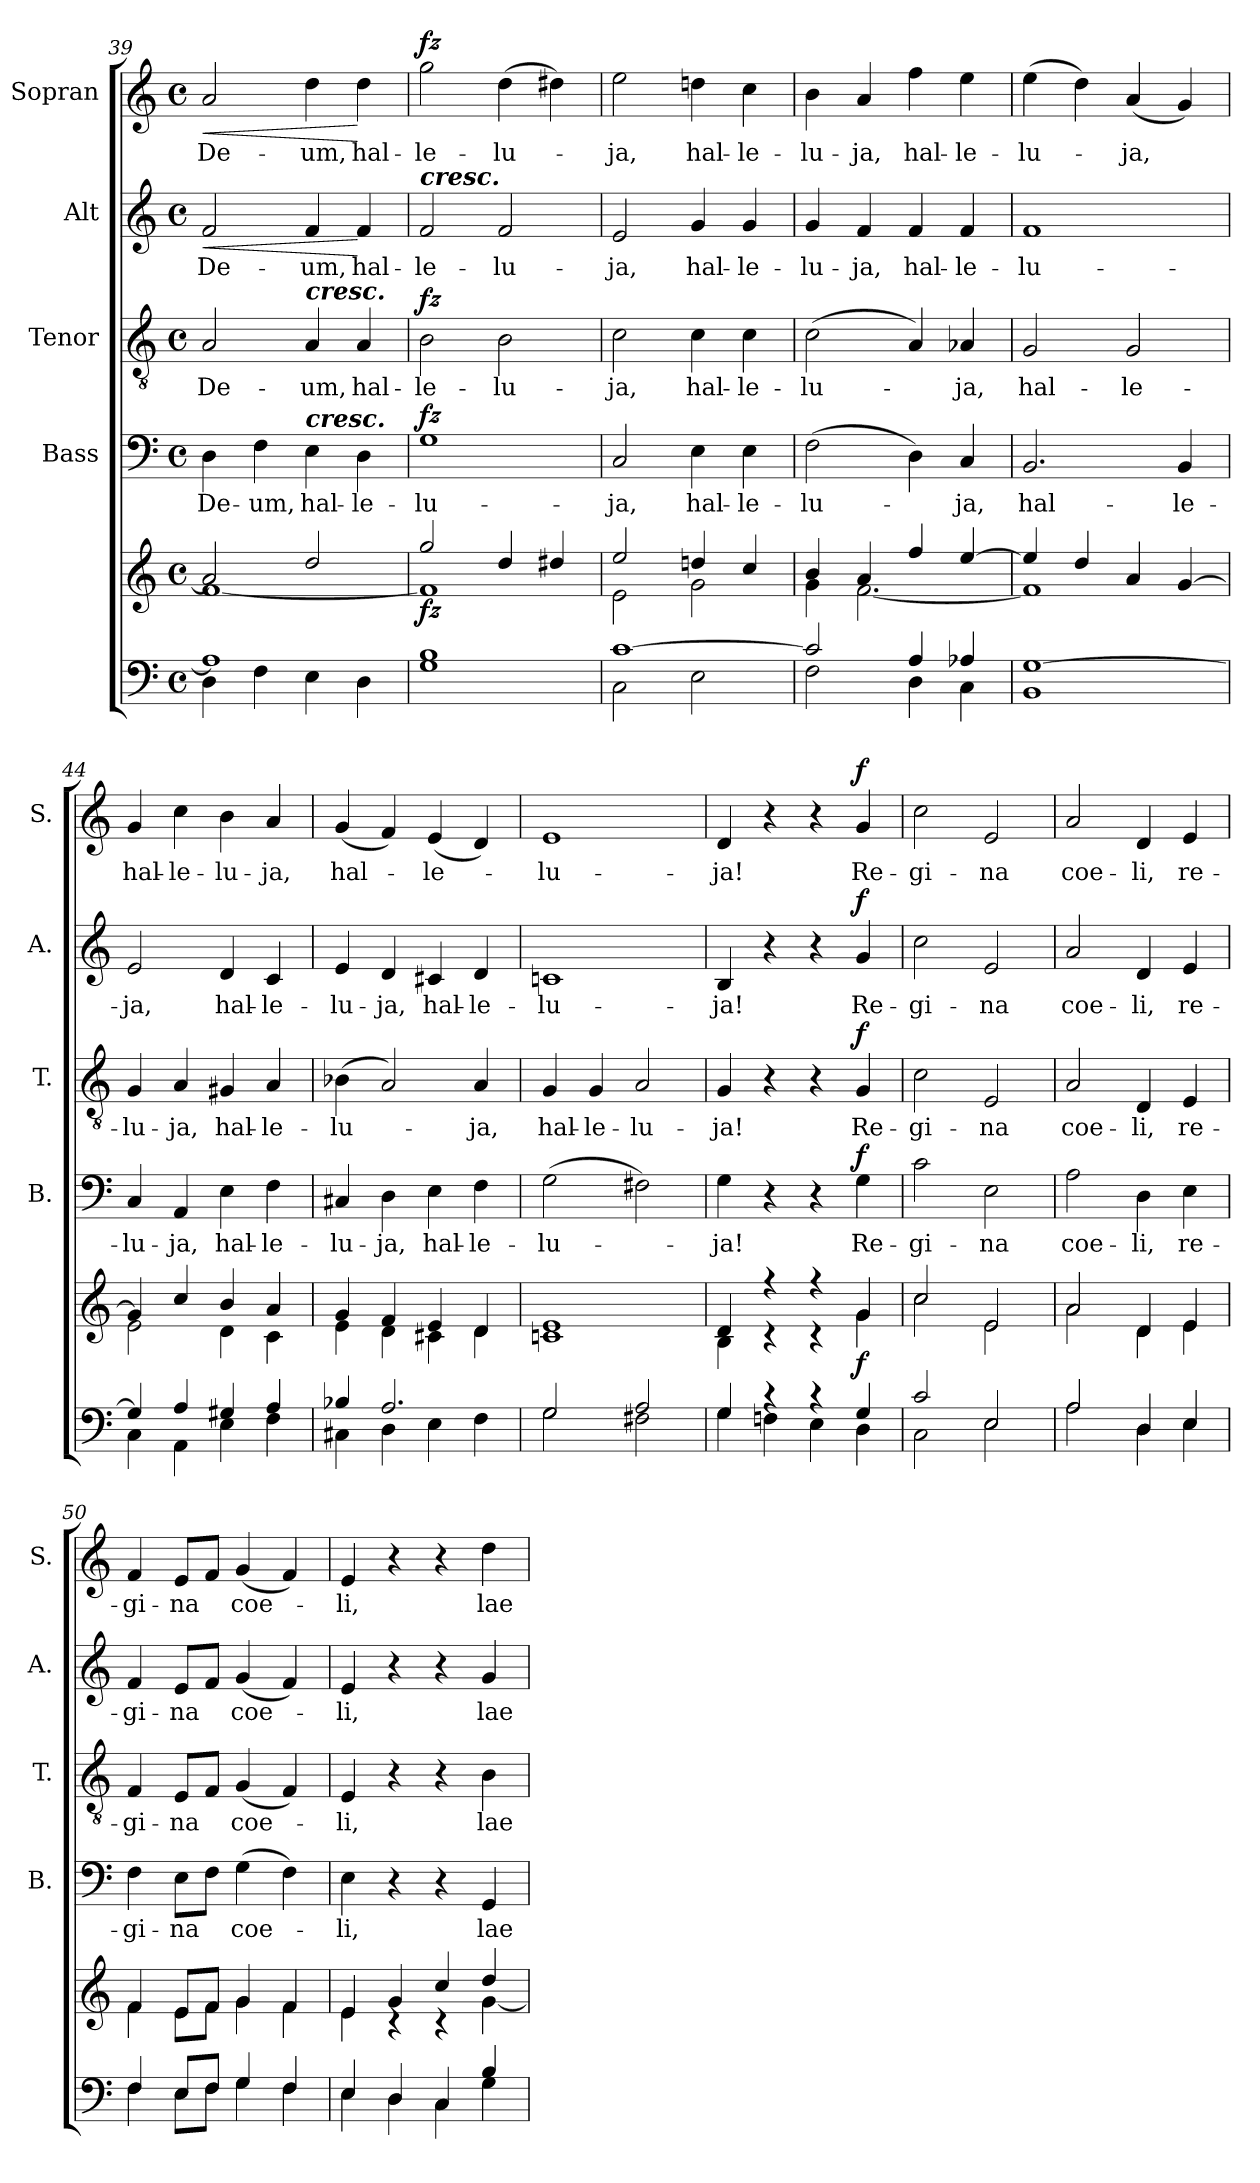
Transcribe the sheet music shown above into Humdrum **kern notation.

**kern	**kern	**dynam	**kern	**text	**dynam	**kern	**text	**dynam	**kern	**text	**dynam	**kern	**text	**dynam
*part5	*part5	*part5	*part4	*part4	*part4	*part3	*part3	*part3	*part2	*part2	*part2	*part1	*part1	*part1
*staff6	*staff5	*staff5/6	*staff4	*staff4	*staff4	*staff3	*staff3	*staff3	*staff2	*staff2	*staff2	*staff1	*staff1	*staff1
*	*	*	*I"Bass	*	*	*I"Tenor	*	*	*I"Alt	*	*	*I"Sopran	*	*
*	*	*	*I'B.	*	*	*I'T.	*	*	*I'A.	*	*	*I'S.	*	*
*clefF4	*clefG2	*	*clefF4	*	*	*clefGv2	*	*	*clefG2	*	*	*clefG2	*	*
*k[]	*k[]	*	*k[]	*	*	*k[]	*	*	*k[]	*	*	*k[]	*	*
*C:	*C:	*	*C:	*	*	*C:	*	*	*C:	*	*	*C:	*	*
*M4/4	*M4/4	*	*M4/4	*	*	*M4/4	*	*	*M4/4	*	*	*M4/4	*	*
*met(c)	*met(c)	*	*met(c)	*	*	*met(c)	*	*	*met(c)	*	*	*met(c)	*	*
=39	=39	=39	=39	=39	=39	=39	=39	=39	=39	=39	=39	=39	=39	=39
*^	*^	*	*	*	*	*	*	*	*	*	*	*	*	*
!	!	!	!	!	!	!LO:LY:b	!	!	!LO:LY:b	!	!	!LO:LY:b	!LO:HP:b	!	!LO:LY:b	!LO:HP:b
1A]	4D\	2a/]	[<1f	.	4D\	De-	.	2A/	De-	.	2f/	De-	<	2a/	De-	<
!	!	!	!	!	!	!LO:LY:b	!	!	!	!	!	!	!	!	!	!
.	4F\	.	.	.	4F\	-um,	.	.	.	.	.	.	.	.	.	.
!	!	!	!	!	!	!	!	!LO:TX:a:Bi:t=cresc.	!	!	!	!	!	!	!	!
!	!	!	!	!	!LO:TX:a:Bi:t=cresc.	!	!	!	!	!	!	!	!	!	!	!
!	!	!	!	!	!	!LO:LY:b	!	!	!LO:LY:b	!	!	!LO:LY:b	!	!	!LO:LY:b	!
.	4E\	2dd/	.	.	4E\	hal-	.	4A/	-um,	.	4f/	-um,	.	4dd\	-um,	.
!	!	!	!	!	!	!LO:LY:b	!	!	!LO:LY:b	!	!	!LO:LY:b	!	!	!LO:LY:b	!
.	4D\	.	.	.	4D\	-le-	.	4A/	hal-	.	4f/	hal-	[	4dd\	hal-	[
=40	=40	=40	=40	=40	=40	=40	=40	=40	=40	=40	=40	=40	=40	=40	=40	=40
!	!	!	!	!	!	!	!	!	!	!	!LO:TX:a:Bi:t=cresc.	!	!	!	!	!
!	!	!	!	!LO:DY:b	!	!LO:LY:b	!LO:DY:a	!	!LO:LY:b	!LO:DY:a	!	!LO:LY:b	!	!	!LO:LY:b	!LO:DY:a
1B	1G	2gg/	1f]	fz	1G	-lu-	fz	2B\	-le-	fz	2f/	-le-	.	2gg\	-le-	fz
!	!	!	!	!	!	!	!	!	!LO:LY:b	!	!	!LO:LY:b	!	!	!LO:LY:b	!
.	.	4dd/	.	.	.	.	.	2B\	-lu-	.	2f/	-lu-	.	(>4dd\	-lu-	.
.	.	4dd#X/	.	.	.	.	.	.	.	.	.	.	.	4dd#X\)	.	.
=41	=41	=41	=41	=41	=41	=41	=41	=41	=41	=41	=41	=41	=41	=41	=41	=41
!	!	!	!	!	!	!LO:LY:b	!	!	!LO:LY:b	!	!	!LO:LY:b	!	!	!LO:LY:b	!
[>1c	2C\	2ee/	2e\	.	2C/	-ja,	.	2c\	-ja,	.	2e/	-ja,	.	2ee\	-ja,	.
!	!	!	!	!	!	!LO:LY:b	!	!	!LO:LY:b	!	!	!LO:LY:b	!	!	!LO:LY:b	!
.	2E\	4ddn/	2g\	.	4E\	hal-	.	4c\	hal-	.	4g/	hal-	.	4ddn\	hal-	.
!	!	!	!	!	!	!LO:LY:b	!	!	!LO:LY:b	!	!	!LO:LY:b	!	!	!LO:LY:b	!
.	.	4cc/	.	.	4E\	-le-	.	4c\	-le-	.	4g/	-le-	.	4cc\	-le-	.
=42	=42	=42	=42	=42	=42	=42	=42	=42	=42	=42	=42	=42	=42	=42	=42	=42
!	!	!	!	!	!	!LO:LY:b	!	!	!LO:LY:b	!	!	!LO:LY:b	!	!	!LO:LY:b	!
2c/]	2F\	4b/	4g\	.	(>2F\	-lu-	.	(>2c\	-lu-	.	4g/	-lu-	.	4b\	-lu-	.
!	!	!	!	!	!	!	!	!	!	!	!	!LO:LY:b	!	!	!LO:LY:b	!
.	.	4a/	[<2.f\	.	.	.	.	.	.	.	4f/	-ja,	.	4a/	-ja,	.
!	!	!	!	!	!	!	!	!	!	!	!	!LO:LY:b	!	!	!LO:LY:b	!
4A/	4D\	4ff/	.	.	4D\)	.	.	4A/)	.	.	4f/	hal-	.	4ff\	hal-	.
!	!	!	!	!	!	!LO:LY:b	!	!	!LO:LY:b	!	!	!LO:LY:b	!	!	!LO:LY:b	!
4A-X/	4C\	[>4ee/	.	.	4C/	-ja,	.	4A-X/	-ja,	.	4f/	-le-	.	4ee\	-le-	.
=43	=43	=43	=43	=43	=43	=43	=43	=43	=43	=43	=43	=43	=43	=43	=43	=43
!	!	!	!	!	!	!LO:LY:b	!	!	!LO:LY:b	!	!	!LO:LY:b	!	!	!LO:LY:b	!
[>1G	1BB	4ee/]	1f]	.	2.BB/	hal-	.	2G/	hal-	.	1f	-lu-	.	(>4ee\	-lu-	.
.	.	4dd/	.	.	.	.	.	.	.	.	.	.	.	4dd\)	.	.
!	!	!	!	!	!	!	!	!	!LO:LY:b	!	!	!	!	!	!LO:LY:b	!
.	.	4a/	.	.	.	.	.	2G/	-le-	.	.	.	.	(<4a/	-ja,	.
!	!	!	!	!	!	!LO:LY:b	!	!	!	!	!	!	!	!	!	!
.	.	[>4g/	.	.	4BB/	-le-	.	.	.	.	.	.	.	4g/)	.	.
=44	=44	=44	=44	=44	=44	=44	=44	=44	=44	=44	=44	=44	=44	=44	=44	=44
!	!	!	!	!	!	!LO:LY:b	!	!	!LO:LY:b	!	!	!LO:LY:b	!	!	!LO:LY:b	!
4G/]	4C\	4g/]	2e\	.	4C/	-lu-	.	4G/	-lu-	.	2e/	-ja,	.	4g/	hal-	.
!	!	!	!	!	!	!LO:LY:b	!	!	!LO:LY:b	!	!	!	!	!	!LO:LY:b	!
4A/	4AA\	4cc/	.	.	4AA/	-ja,	.	4A/	-ja,	.	.	.	.	4cc\	-le-	.
!	!	!	!	!	!	!LO:LY:b	!	!	!LO:LY:b	!	!	!LO:LY:b	!	!	!LO:LY:b	!
4G#X/	4E\	4b/	4d\	.	4E\	hal-	.	4G#X/	hal-	.	4d/	hal-	.	4b\	-lu-	.
!	!	!	!	!	!	!LO:LY:b	!	!	!LO:LY:b	!	!	!LO:LY:b	!	!	!LO:LY:b	!
4A/	4F\	4a/	4c\	.	4F\	-le-	.	4A/	-le-	.	4c/	-le-	.	4a/	-ja,	.
=45	=45	=45	=45	=45	=45	=45	=45	=45	=45	=45	=45	=45	=45	=45	=45	=45
!	!	!	!	!	!	!LO:LY:b	!	!	!LO:LY:b	!	!	!LO:LY:b	!	!	!LO:LY:b	!
4B-X/	4C#X\	4g/	4e\	.	4C#X/	-lu-	.	(>4B-X\	-lu-	.	4e/	-lu-	.	(<4g/	hal-	.
!	!	!	!	!	!	!LO:LY:b	!	!	!	!	!	!LO:LY:b	!	!	!	!
2.A/	4D\	4f/	4d\	.	4D\	-ja,	.	2A/)	.	.	4d/	-ja,	.	4f/)	.	.
!	!	!	!	!	!	!LO:LY:b	!	!	!	!	!	!LO:LY:b	!	!	!LO:LY:b	!
.	4E\	4e/	4c#X\	.	4E\	hal-	.	.	.	.	4c#X/	hal-	.	(<4e/	-le-	.
!	!	!	!	!	!	!LO:LY:b	!	!	!LO:LY:b	!	!	!LO:LY:b	!	!	!	!
.	4F\	4d/	4d\	.	4F\	-le-	.	4A/	-ja,	.	4d/	-le-	.	4d/)	.	.
!!LO:PB:g=z
=46	=46	=46	=46	=46	=46	=46	=46	=46	=46	=46	=46	=46	=46	=46	=46	=46
!	!	!	!	!	!	!LO:LY:b	!	!	!LO:LY:b	!	!	!LO:LY:b	!	!	!LO:LY:b	!
2G/	2G\	1e	1cn	.	(>2G\	-lu-	.	4G/	hal-	.	1cn	-lu-	.	1e	-lu-	.
!	!	!	!	!	!	!	!	!	!LO:LY:b	!	!	!	!	!	!	!
.	.	.	.	.	.	.	.	4G/	-le-	.	.	.	.	.	.	.
!	!	!	!	!	!	!	!	!	!LO:LY:b	!	!	!	!	!	!	!
2A/	2F#X\	.	.	.	2F#X\)	.	.	2A/	-lu-	.	.	.	.	.	.	.
=47	=47	=47	=47	=47	=47	=47	=47	=47	=47	=47	=47	=47	=47	=47	=47	=47
!	!	!	!	!	!	!LO:LY:b	!	!	!LO:LY:b	!	!	!LO:LY:b	!	!	!LO:LY:b	!
4G/	4G\	4d/	4B\	.	4G\	-ja!	.	4G/	-ja!	.	4B/	-ja!	.	4d/	-ja!	.
4rc	4Fn\	4r	4r	.	4r	.	.	4r	.	.	4r	.	.	4r	.	.
4rc	4E\	4r	4r	.	4r	.	.	4r	.	.	4r	.	.	4r	.	.
!	!	!	!	!LO:DY:b	!	!LO:LY:b	!LO:DY:a	!	!LO:LY:b	!LO:DY:a	!	!LO:LY:b	!LO:DY:a	!	!LO:LY:b	!LO:DY:a
4G/	4D\	4g/	4g\	f	4G\	Re-	f	4G/	Re-	f	4g/	Re-	f	4g/	Re-	f
=48	=48	=48	=48	=48	=48	=48	=48	=48	=48	=48	=48	=48	=48	=48	=48	=48
!	!	!	!	!	!	!LO:LY:b	!	!	!LO:LY:b	!	!	!LO:LY:b	!	!	!LO:LY:b	!
2c/	2C\	2cc/	2cc\	.	2c\	-gi-	.	2c\	-gi-	.	2cc\	-gi-	.	2cc\	-gi-	.
!	!	!	!	!	!	!LO:LY:b	!	!	!LO:LY:b	!	!	!LO:LY:b	!	!	!LO:LY:b	!
2E/	2E\	2e/	2e\	.	2E\	-na	.	2E/	-na	.	2e/	-na	.	2e/	-na	.
=49	=49	=49	=49	=49	=49	=49	=49	=49	=49	=49	=49	=49	=49	=49	=49	=49
!	!	!	!	!	!	!LO:LY:b	!	!	!LO:LY:b	!	!	!LO:LY:b	!	!	!LO:LY:b	!
2A/	2A\	2a/	2a\	.	2A\	coe-	.	2A/	coe-	.	2a/	coe-	.	2a/	coe-	.
!	!	!	!	!	!	!LO:LY:b	!	!	!LO:LY:b	!	!	!LO:LY:b	!	!	!LO:LY:b	!
4D/	4D\	4d/	4d\	.	4D\	-li,	.	4D/	-li,	.	4d/	-li,	.	4d/	-li,	.
!	!	!	!	!	!	!LO:LY:b	!	!	!LO:LY:b	!	!	!LO:LY:b	!	!	!LO:LY:b	!
4E/	4E\	4e/	4e\	.	4E\	re-	.	4E/	re-	.	4e/	re-	.	4e/	re-	.
=50	=50	=50	=50	=50	=50	=50	=50	=50	=50	=50	=50	=50	=50	=50	=50	=50
!	!	!	!	!	!	!LO:LY:b	!	!	!LO:LY:b	!	!	!LO:LY:b	!	!	!LO:LY:b	!
4F/	4F\	4f/	4f\	.	4F\	-gi-	.	4F/	-gi-	.	4f/	-gi-	.	4f/	-gi-	.
!	!	!	!	!	!	!LO:LY:b	!	!	!LO:LY:b	!	!	!LO:LY:b	!	!	!LO:LY:b	!
8E/L	8E\L	8e/L	8e\L	.	8E\L	-na	.	8E/L	-na	.	8e/L	-na	.	8e/L	-na	.
8F/J	8F\J	8f/J	8f\J	.	8F\J	.	.	8F/J	.	.	8f/J	.	.	8f/J	.	.
!	!	!	!	!	!	!LO:LY:b	!	!	!LO:LY:b	!	!	!LO:LY:b	!	!	!LO:LY:b	!
4G/	4G\	4g/	4g\	.	(>4G\	coe-	.	(<4G/	coe-	.	(<4g/	coe-	.	(<4g/	coe-	.
4F/	4F\	4f/	4f\	.	4F\)	.	.	4F/)	.	.	4f/)	.	.	4f/)	.	.
=51	=51	=51	=51	=51	=51	=51	=51	=51	=51	=51	=51	=51	=51	=51	=51	=51
!	!	!	!	!	!	!LO:LY:b	!	!	!LO:LY:b	!	!	!LO:LY:b	!	!	!LO:LY:b	!
4E/	4E\	4e/	4e\	.	4E\	-li,	.	4E/	-li,	.	4e/	-li,	.	4e/	-li,	.
4D/	4D\	4g/	4rB	.	4r	.	.	4r	.	.	4r	.	.	4r	.	.
4C/	4C\	4cc/	4rc	.	4r	.	.	4r	.	.	4r	.	.	4r	.	.
!	!	!	!	!	!	!LO:LY:b	!	!	!LO:LY:b	!	!	!LO:LY:b	!	!	!LO:LY:b	!
4B/	4G\	4dd/	[<4g\	.	4GG/	lae-	.	4B\	lae-	.	4g/	lae-	.	4dd\	lae-	.
*v	*v	*	*	*	*	*	*	*	*	*	*	*	*	*	*	*
*	*v	*v	*	*	*	*	*	*	*	*	*	*	*	*	*
=	=	=	=	=	=	=	=	=	=	=	=	=	=	=
*-	*-	*-	*-	*-	*-	*-	*-	*-	*-	*-	*-	*-	*-	*-
